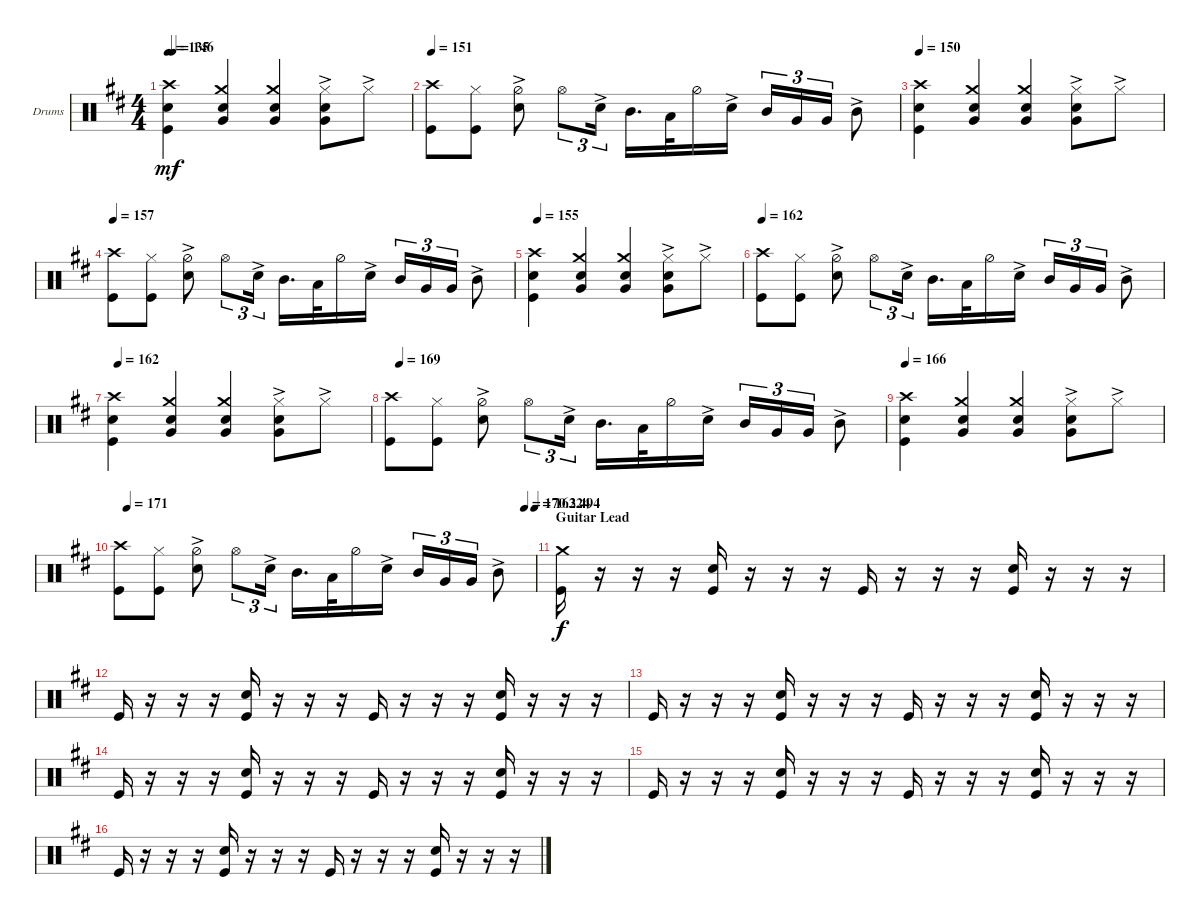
\bracketExtendMode groupsimilarinstruments
\firstSystemTrackNameOrientation horizontal
\otherSystemsTrackNameOrientation horizontal
\track ("Drumkit" "Drums") {instrument percussion}
\staff {score}
\articulation defaults
\ts (4 4)
\tempo 135
\tempo (146 0.0181818)
\clef neutral
\scale
0.333333
\ks d
("Crash high (hit)" "Snare (hit) 2" "Kick (hit)").4{dy mf} ("Crash medium (hit)" "Snare (hit) 2" "Very Low Tom (hit)").4 ("Crash medium (hit)" "Snare (hit) 2" "Very Low Tom (hit)").4 ("Hi-Hat (closed)"{ac} "Snare (hit) 2" "Very Low Tom (hit)").8 "Hi-Hat (closed)"{ac}.8 |
\tempo 151
\scale
0.333333 ("Crash high (hit)" "Kick (hit)").8 ("Hi-Hat (closed)" "Kick (hit)").8 ("Hi-Hat (half)" "Snare (hit) 2"{ac}).8 "Hi-Hat (open)".8{tu (3 2)} "Snare (hit) 2"{ac}.16{tu (3 2)} "Mid Tom (hit)".16{d} "Low Tom (hit)".32 "Hi-Hat (half)".16 "Snare (hit) 2"{ac}.16 "Mid Tom (hit)".16{tu (3 2)} "Very Low Tom (hit)".16{tu (3 2)} "Very Low Tom (hit)".16{tu (3 2)} "Mid Tom (hit)"{ac}.8 |
\tempo 150
\scale
0.333333 ("Crash high (hit)" "Snare (hit) 2" "Kick (hit)").4 ("Crash medium (hit)" "Snare (hit) 2" "Very Low Tom (hit)").4 ("Crash medium (hit)" "Snare (hit) 2" "Very Low Tom (hit)").4 ("Hi-Hat (closed)"{ac} "Snare (hit) 2" "Very Low Tom (hit)").8 "Hi-Hat (closed)"{ac}.8 |
\tempo 157
\scale
0.333333 ("Crash high (hit)" "Kick (hit)").8 ("Hi-Hat (closed)" "Kick (hit)").8 ("Hi-Hat (half)" "Snare (hit) 2"{ac}).8 "Hi-Hat (open)".8{tu (3 2)} "Snare (hit) 2"{ac}.16{tu (3 2)} "Mid Tom (hit)".16{d} "Low Tom (hit)".32 "Hi-Hat (half)".16 "Snare (hit) 2"{ac}.16 "Mid Tom (hit)".16{tu (3 2)} "Very Low Tom (hit)".16{tu (3 2)} "Very Low Tom (hit)".16{tu (3 2)} "Mid Tom (hit)"{ac}.8 |
\tempo (155 0.0181818)
\scale
0.333333 ("Crash high (hit)" "Snare (hit) 2" "Kick (hit)").4 ("Crash medium (hit)" "Snare (hit) 2" "Very Low Tom (hit)").4 ("Crash medium (hit)" "Snare (hit) 2" "Very Low Tom (hit)").4 ("Hi-Hat (closed)"{ac} "Snare (hit) 2" "Very Low Tom (hit)").8 "Hi-Hat (closed)"{ac}.8 |
\tempo 162
\scale
0.333333 ("Crash high (hit)" "Kick (hit)").8 ("Hi-Hat (closed)" "Kick (hit)").8 ("Hi-Hat (half)" "Snare (hit) 2"{ac}).8 "Hi-Hat (open)".8{tu (3 2)} "Snare (hit) 2"{ac}.16{tu (3 2)} "Mid Tom (hit)".16{d} "Low Tom (hit)".32 "Hi-Hat (half)".16 "Snare (hit) 2"{ac}.16 "Mid Tom (hit)".16{tu (3 2)} "Very Low Tom (hit)".16{tu (3 2)} "Very Low Tom (hit)".16{tu (3 2)} "Mid Tom (hit)"{ac}.8 |
\tempo (162 0.0181818)
\scale
0.333333 ("Crash high (hit)" "Snare (hit) 2" "Kick (hit)").4 ("Crash medium (hit)" "Snare (hit) 2" "Very Low Tom (hit)").4 ("Crash medium (hit)" "Snare (hit) 2" "Very Low Tom (hit)").4 ("Hi-Hat (closed)"{ac} "Snare (hit) 2" "Very Low Tom (hit)").8 "Hi-Hat (closed)"{ac}.8 |
\tempo (169 0.0181818)
\scale
0.333333 ("Crash high (hit)" "Kick (hit)").8 ("Hi-Hat (closed)" "Kick (hit)").8 ("Hi-Hat (half)" "Snare (hit) 2"{ac}).8 "Hi-Hat (open)".8{tu (3 2)} "Snare (hit) 2"{ac}.16{tu (3 2)} "Mid Tom (hit)".16{d} "Low Tom (hit)".32 "Hi-Hat (half)".16 "Snare (hit) 2"{ac}.16 "Mid Tom (hit)".16{tu (3 2)} "Very Low Tom (hit)".16{tu (3 2)} "Very Low Tom (hit)".16{tu (3 2)} "Mid Tom (hit)"{ac}.8 |
\tempo 166
\scale
0.333333 ("Crash high (hit)" "Snare (hit) 2" "Kick (hit)").4 ("Crash medium (hit)" "Snare (hit) 2" "Very Low Tom (hit)").4 ("Crash medium (hit)" "Snare (hit) 2" "Very Low Tom (hit)").4 ("Hi-Hat (closed)"{ac} "Snare (hit) 2" "Very Low Tom (hit)").8 "Hi-Hat (closed)"{ac}.8 |
\tempo (171 0.0181818)
\tempo (170.224 0.975)
\tempo (163.494 1)
\scale
0.152137 ("Crash high (hit)" "Kick (hit)").8 ("Hi-Hat (closed)" "Kick (hit)").8 ("Hi-Hat (half)" "Snare (hit) 2"{ac}).8 "Hi-Hat (open)".8{tu (3 2)} "Snare (hit) 2"{ac}.16{tu (3 2)} "Mid Tom (hit)".16{d} "Low Tom (hit)".32 "Hi-Hat (half)".16 "Snare (hit) 2"{ac}.16 "Mid Tom (hit)".16{tu (3 2)} "Very Low Tom (hit)".16{tu (3 2)} "Very Low Tom (hit)".16{tu (3 2)} "Mid Tom (hit)"{ac}.8 |
\section ("" "Guitar Lead")
\scale
0.423932 ("Crash medium (hit)" "Kick (hit)").16{dy f} r.16 r.16 r.16 ("Kick (hit)" "Snare (hit) 2").16 r.16 r.16 r.16 "Kick (hit)".16 r.16 r.16 r.16 ("Kick (hit)" "Snare (hit) 2").16 r.16 r.16 r.16 |
\scale
0.423932 "Kick (hit)".16 r.16 r.16 r.16 ("Kick (hit)" "Snare (hit) 2").16 r.16 r.16 r.16 "Kick (hit)".16 r.16 r.16 r.16 ("Kick (hit)" "Snare (hit) 2").16 r.16 r.16 r.16 |
\scale
0.333333 "Kick (hit)".16 r.16 r.16 r.16 ("Kick (hit)" "Snare (hit) 2").16 r.16 r.16 r.16 "Kick (hit)".16 r.16 r.16 r.16 ("Kick (hit)" "Snare (hit) 2").16 r.16 r.16 r.16 |
\scale
0.333333 "Kick (hit)".16 r.16 r.16 r.16 ("Kick (hit)" "Snare (hit) 2").16 r.16 r.16 r.16 "Kick (hit)".16 r.16 r.16 r.16 ("Kick (hit)" "Snare (hit) 2").16 r.16 r.16 r.16 |
\scale
0.333333 "Kick (hit)".16 r.16 r.16 r.16 ("Kick (hit)" "Snare (hit) 2").16 r.16 r.16 r.16 "Kick (hit)".16 r.16 r.16 r.16 ("Kick (hit)" "Snare (hit) 2").16 r.16 r.16 r.16 |
\scale
0.333333 "Kick (hit)".16 r.16 r.16 r.16 ("Kick (hit)" "Snare (hit) 2").16 r.16 r.16 r.16 "Kick (hit)".16 r.16 r.16 r.16 ("Kick (hit)" "Snare (hit) 2").16 r.16 r.16 r.16
